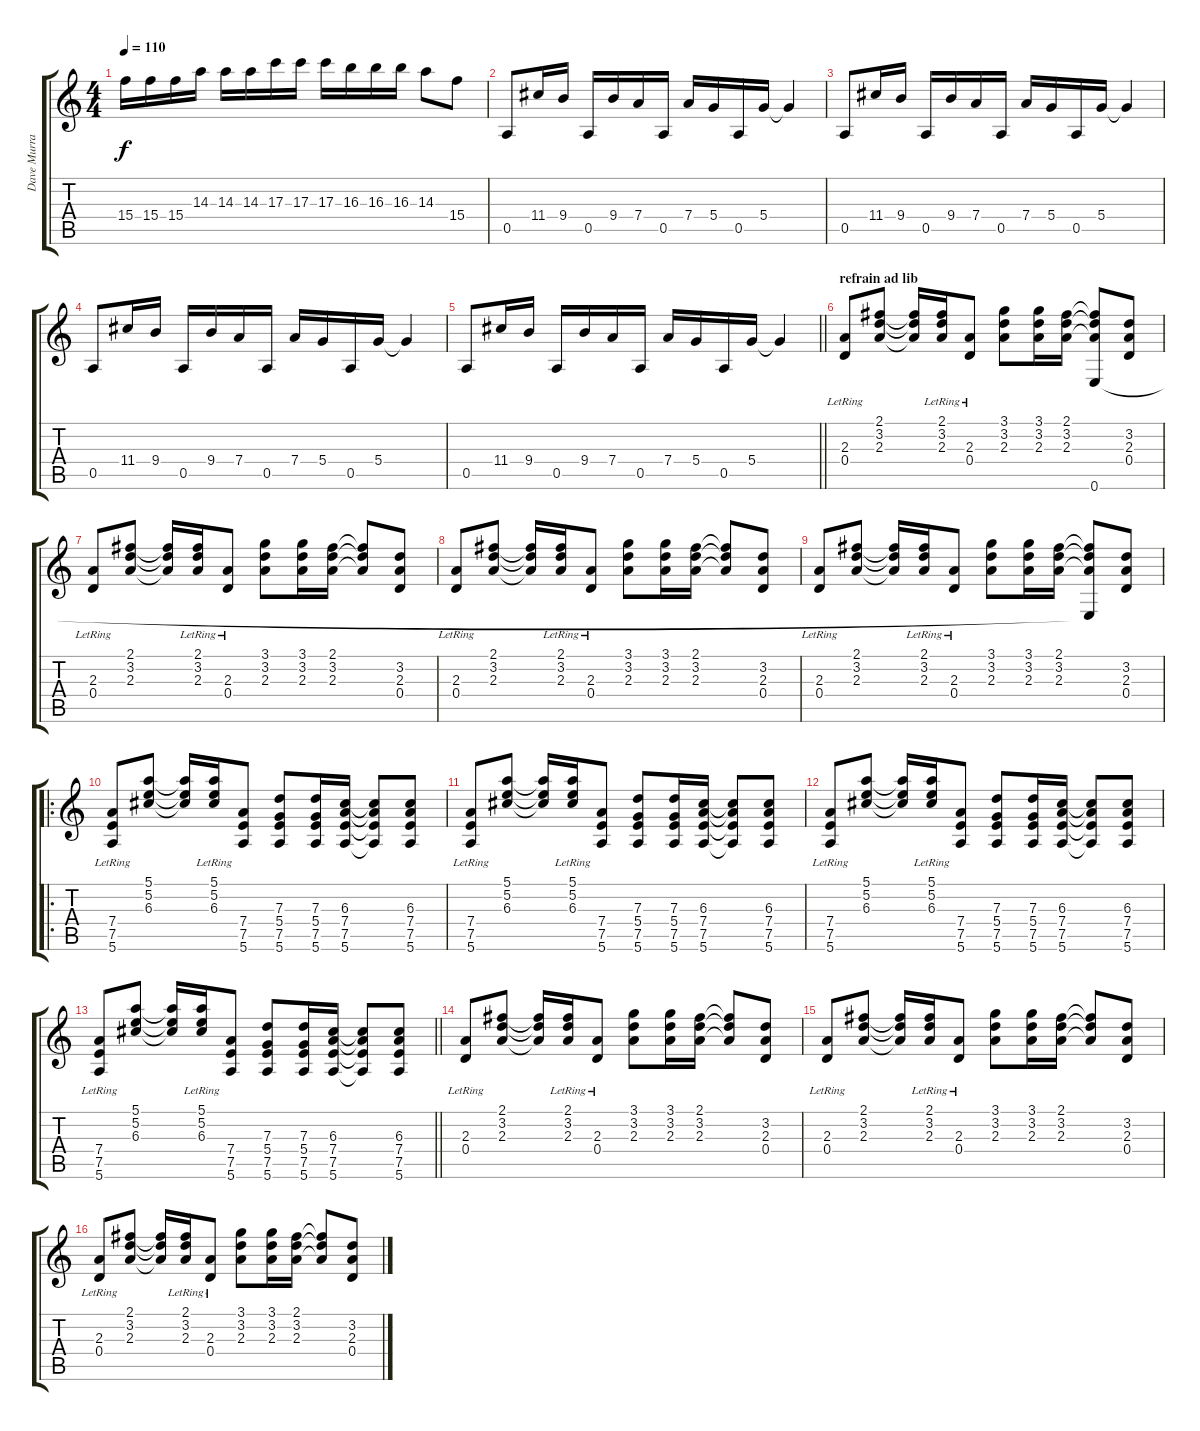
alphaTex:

\track ("Dave Murray" "Dave Murra") {instrument overdrivenguitar}
\staff {score tabs}
\tuning (E4 B3 G3 D3 A2 E2) {hide}
\ts (4 4)
\tempo 110
\clef g2
\ks c
15.4.16{dy f} 15.4.16 15.4.16 14.3.16 14.3.16 14.3.16 17.3.16 17.3.16 17.3.16 16.3.16 16.3.16 16.3.16 14.3.8 15.4.8 |
0.5.8 11.4.16 9.4.16 0.5.16 9.4.16 7.4.16 0.5.16 7.4.16 5.4.16 0.5.16 5.4.16 5.4{t}.4 |
0.5.8 11.4.16 9.4.16 0.5.16 9.4.16 7.4.16 0.5.16 7.4.16 5.4.16 0.5.16 5.4.16 5.4{t}.4 |
0.5.8 11.4.16 9.4.16 0.5.16 9.4.16 7.4.16 0.5.16 7.4.16 5.4.16 0.5.16 5.4.16 5.4{t}.4 |
\barLineRight lightlight
0.5.8 11.4.16 9.4.16 0.5.16 9.4.16 7.4.16 0.5.16 7.4.16 5.4.16 0.5.16 5.4.16 5.4{t}.4 |
\section ("" "refrain ad lib")
(2.3{lr} 0.4{lr}).8 (2.1 3.2 2.3).8 (2.1{t} 3.2{t} 2.3{t}).16 (2.1{lr} 3.2{lr} 2.3{lr}).16 (2.3{lr} 0.4{lr}).8 (3.1 3.2 2.3).8 (3.1 3.2 2.3).16 (2.1 3.2 2.3).16 (2.1{t} 3.2{t} 2.3{t} 0.6).8 (3.2 2.3 0.4).8 |
(2.3{lr} 0.4{lr}).8 (2.1 3.2 2.3).8 (2.1{t} 3.2{t} 2.3{t}).16 (2.1{lr} 3.2{lr} 2.3{lr}).16 (2.3{lr} 0.4{lr}).8 (3.1 3.2 2.3).8 (3.1 3.2 2.3).16 (2.1 3.2 2.3).16 (2.1{t} 3.2{t} 2.3{t}).8 (3.2 2.3 0.4).8 |
(2.3{lr} 0.4{lr}).8 (2.1 3.2 2.3).8 (2.1{t} 3.2{t} 2.3{t}).16 (2.1{lr} 3.2{lr} 2.3{lr}).16 (2.3{lr} 0.4{lr}).8 (3.1 3.2 2.3).8 (3.1 3.2 2.3).16 (2.1 3.2 2.3).16 (2.1{t} 3.2{t} 2.3{t}).8 (3.2 2.3 0.4).8 |
(2.3{lr} 0.4{lr}).8 (2.1 3.2 2.3).8 (2.1{t} 3.2{t} 2.3{t}).16 (2.1{lr} 3.2{lr} 2.3{lr}).16 (2.3{lr} 0.4{lr}).8 (3.1 3.2 2.3).8 (3.1 3.2 2.3).16 (2.1 3.2 2.3).16 (2.1{t} 3.2{t} 2.3{t} 0.6{t}).8 (3.2 2.3 0.4).8 |
\ro
(7.4{lr} 7.5{lr} 5.6{lr}).8 (5.1 5.2 6.3).8 (5.1{t} 5.2{t} 6.3{t}).16 (5.1{lr} 5.2{lr} 6.3{lr}).16 (7.4 7.5 5.6).8 (7.3 5.4 7.5 5.6).8 (7.3 5.4 7.5 5.6).16 (6.3 7.4 7.5 5.6).16 (6.3{t} 7.4{t} 7.5{t} 5.6{t}).8 (6.3 7.4 7.5 5.6).8 |
(7.4{lr} 7.5{lr} 5.6{lr}).8 (5.1 5.2 6.3).8 (5.1{t} 5.2{t} 6.3{t}).16 (5.1{lr} 5.2{lr} 6.3{lr}).16 (7.4 7.5 5.6).8 (7.3 5.4 7.5 5.6).8 (7.3 5.4 7.5 5.6).16 (6.3 7.4 7.5 5.6).16 (6.3{t} 7.4{t} 7.5{t} 5.6{t}).8 (6.3 7.4 7.5 5.6).8 |
(7.4{lr} 7.5{lr} 5.6{lr}).8 (5.1 5.2 6.3).8 (5.1{t} 5.2{t} 6.3{t}).16 (5.1{lr} 5.2{lr} 6.3{lr}).16 (7.4 7.5 5.6).8 (7.3 5.4 7.5 5.6).8 (7.3 5.4 7.5 5.6).16 (6.3 7.4 7.5 5.6).16 (6.3{t} 7.4{t} 7.5{t} 5.6{t}).8 (6.3 7.4 7.5 5.6).8 |
\barLineRight lightlight
(7.4{lr} 7.5{lr} 5.6{lr}).8 (5.1 5.2 6.3).8 (5.1{t} 5.2{t} 6.3{t}).16 (5.1{lr} 5.2{lr} 6.3{lr}).16 (7.4 7.5 5.6).8 (7.3 5.4 7.5 5.6).8 (7.3 5.4 7.5 5.6).16 (6.3 7.4 7.5 5.6).16 (6.3{t} 7.4{t} 7.5{t} 5.6{t}).8 (6.3 7.4 7.5 5.6).8 |
(2.3{lr} 0.4{lr}).8 (2.1 3.2 2.3).8 (2.1{t} 3.2{t} 2.3{t}).16 (2.1{lr} 3.2{lr} 2.3{lr}).16 (2.3{lr} 0.4{lr}).8 (3.1 3.2 2.3).8 (3.1 3.2 2.3).16 (2.1 3.2 2.3).16 (2.1{t} 3.2{t} 2.3{t}).8 (3.2 2.3 0.4).8 |
(2.3{lr} 0.4{lr}).8 (2.1 3.2 2.3).8 (2.1{t} 3.2{t} 2.3{t}).16 (2.1{lr} 3.2{lr} 2.3{lr}).16 (2.3{lr} 0.4{lr}).8 (3.1 3.2 2.3).8 (3.1 3.2 2.3).16 (2.1 3.2 2.3).16 (2.1{t} 3.2{t} 2.3{t}).8 (3.2 2.3 0.4).8 |
(2.3{lr} 0.4{lr}).8 (2.1 3.2 2.3).8 (2.1{t} 3.2{t} 2.3{t}).16 (2.1{lr} 3.2{lr} 2.3{lr}).16 (2.3{lr} 0.4{lr}).8 (3.1 3.2 2.3).8 (3.1 3.2 2.3).16 (2.1 3.2 2.3).16 (2.1{t} 3.2{t} 2.3{t}).8 (3.2 2.3 0.4).8
